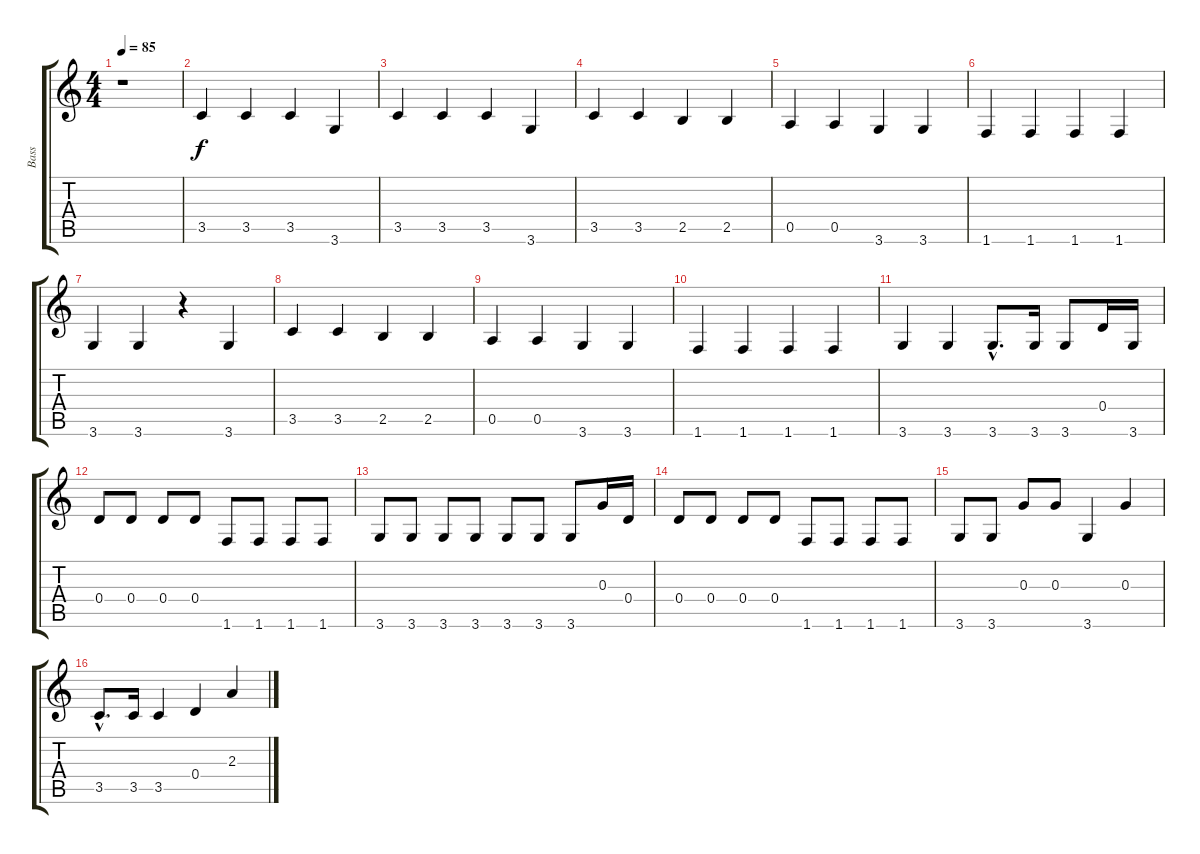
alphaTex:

\track ("Bass" "Bass") {instrument slapbass1}
\staff {score tabs}
\tuning (E4 B3 G3 D3 A2 E2) {hide}
\ts (4 4)
\tempo 85
\clef g2
\ks c
r.1{dy f instrument slapbass1} |
3.5.4 3.5.4 3.5.4 3.6.4 |
3.5.4 3.5.4 3.5.4 3.6.4 |
3.5.4 3.5.4 2.5.4 2.5.4 |
0.5.4 0.5.4 3.6.4 3.6.4 |
1.6.4 1.6.4 1.6.4 1.6.4 |
3.6.4 3.6.4 r.4 3.6.4 |
3.5.4 3.5.4 2.5.4 2.5.4 |
0.5.4 0.5.4 3.6.4 3.6.4 |
1.6.4 1.6.4 1.6.4 1.6.4 |
3.6.4 3.6.4 3.6{hac}.8{d} 3.6.16 3.6.8 0.4.16 3.6.16 |
0.4.8 0.4.8 0.4.8 0.4.8 1.6.8 1.6.8 1.6.8 1.6.8 |
3.6.8 3.6.8 3.6.8 3.6.8 3.6.8 3.6.8 3.6.8 0.3.16 0.4.16 |
0.4.8 0.4.8 0.4.8 0.4.8 1.6.8 1.6.8 1.6.8 1.6.8 |
3.6.8 3.6.8 0.3.8 0.3.8 3.6.4 0.3.4 |
3.5{hac}.8{d} 3.5.16 3.5.4 0.4.4 2.3.4
